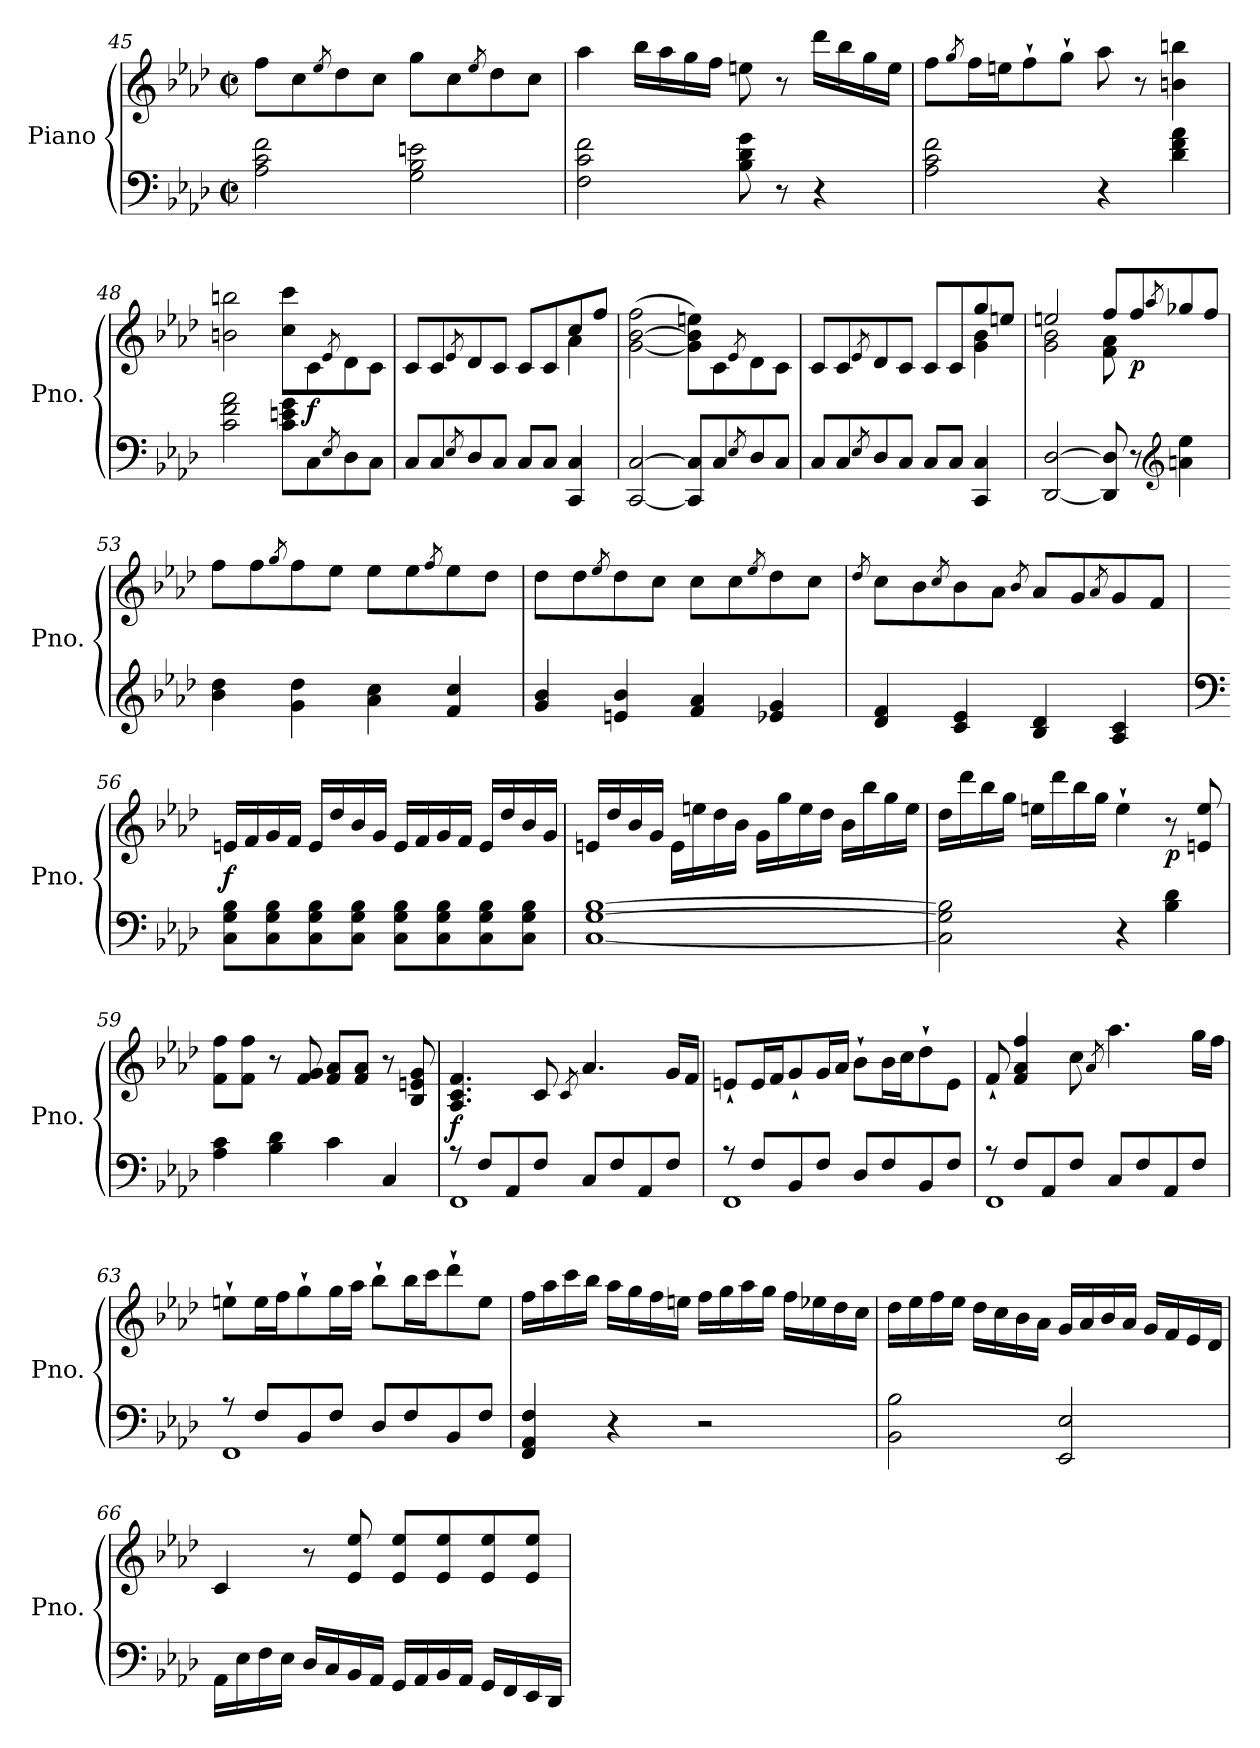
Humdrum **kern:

**kern	**kern	**dynam
*part1	*part1	*part1
*staff2	*staff1	*staff1/2
*I"Piano	*	*
*I'Pno.	*	*
!!LO:LB:g=z
*clefF4	*clefG2	*
*k[b-e-a-d-]	*k[b-e-a-d-]	*
*A-:	*A-:	*
*M2/2	*M2/2	*
*met(c|)	*met(c|)	*
=45	=45	=45
2A-\ 2c\ 2f\	8ff\L	.
.	8cc\	.
.	8qee-/	.
.	8dd-\	.
.	8cc\J	.
2G\ 2B-\ 2en\	8gg\L	.
.	8cc\	.
.	8qee-/	.
.	8dd-\	.
.	8cc\J	.
!!LO:PB:g=z
=46	=46	=46
2F\ 2c\ 2f\	4aa-\	.
.	16bb-\LL	.
.	16aa-\	.
.	16gg\	.
.	16ff\JJ	.
8B-\ 8d-\ 8g\	8een\	.
8r	8r	.
4r	16ddd-\LL	.
.	16bb-\	.
.	16gg\	.
.	16ee\JJ	.
=47	=47	=47
2A-\ 2c\ 2f\	8ff\L	.
.	8qgg/	.
.	16ff\L	.
.	16een\J	.
.	8ff`\	.
.	8gg`\J	.
4r	8aa-\	.
.	8r	.
4d-\ 4f\ 4a-\	4bn\ 4bbn\	.
=48	=48	=48
2c\ 2f\ 2a-\	2bn\ 2bbn\	.
8c\ 8en\ 8g\L	8cc\ 8ccc\L	.
!	!	!LO:DY:b
8C\	8c\	f
8qE-/	8qe-/	.
8D-\	8d-\	.
8C\J	8c\J	.
=49	=49	=49
*	*^	*
8C/L	8c/L	2ryy	.
8C/	8c/	.	.
8qE-/	8qe-/	.	.
8D-/	8d-/	.	.
8C/J	8c/J	.	.
8C/L	8c/L	4ryy	.
8C/J	8c/	.	.
4CC/ 4C/	8cc/	4a-\	.
.	8ff/J	.	.
*	*v	*v	*
!!LO:LB:g=z
=50	=50	=50
[2CC/ [2C/	([2g\ [2b-\ 2ff\	.
8CC/] 8C/]L	8g\] 8b-\] 8een\L)	.
8C/	8c\	.
8qE-/	8qe-/	.
8D-/	8d-\	.
8C/J	8c\J	.
!!LO:LB:g=z
=51	=51	=51
*	*^	*
8C/L	8c/L	2ryy	.
8C/	8c/	.	.
8qE-/	8qe-/	.	.
8D-/	8d-/	.	.
8C/J	8c/J	.	.
8C/L	8c/L	4ryy	.
8C/J	8c/	.	.
4CC/ 4C/	8gg/	4g\ 4b-\	.
.	8een/J	.	.
=52	=52	=52	=52
[2DD-/ [2D-/	2een/	2g\ 2b-\	.
8DD-/] 8D-/]	8ff/L	8f\ 8a-\	.
!	!	!	!LO:DY:b
8r	8ff/	8ryy	p
*clefG2	*	*	*
.	8qaa-/	.	.
4an\ 4ee-\	8gg-X/	4ryy	.
.	8ff/J	.	.
*	*v	*v	*
=53	=53	=53
4b-\ 4dd-\	8ff\L	.
.	8ff\	.
.	8qgg/	.
4g\ 4dd-\	8ff\	.
.	8ee-\J	.
4a-\ 4cc\	8ee-\L	.
.	8ee-\	.
.	8qff/	.
4f/ 4cc/	8ee-\	.
.	8dd-\J	.
=54	=54	=54
4g/ 4b-/	8dd-\L	.
.	8dd-\	.
.	8qee-/	.
4en/ 4b-/	8dd-\	.
.	8cc\J	.
4f/ 4a-/	8cc\L	.
.	8cc\	.
.	8qee-/	.
4e-X/ 4g/	8dd-\	.
.	8cc\J	.
!!LO:LB:g=z
=55	=55	=55
.	8qdd-/	.
4d-/ 4f/	8cc\L	.
.	8b-\	.
.	8qcc/	.
4c/ 4e-/	8b-\	.
.	8a-\J	.
.	8qb-/	.
4B-/ 4d-/	8a-/L	.
.	8g/	.
.	8qa-/	.
4A-/ 4c/	8g/	.
.	8f/J	.
!!LO:LB:g=z
=56	=56	=56
*clefF4	*	*
!	!	!LO:DY:b
8C\ 8G\ 8B-\L	16en/LL	f
.	16f/	.
8C\ 8G\ 8B-\	16g/	.
.	16f/JJ	.
8C\ 8G\ 8B-\	16e/LL	.
.	16dd-/	.
8C\ 8G\ 8B-\J	16b-/	.
.	16g/JJ	.
8C\ 8G\ 8B-\L	16e/LL	.
.	16f/	.
8C\ 8G\ 8B-\	16g/	.
.	16f/JJ	.
8C\ 8G\ 8B-\	16e/LL	.
.	16dd-/	.
8C\ 8G\ 8B-\J	16b-/	.
.	16g/JJ	.
=57	=57	=57
[1C [1G [1B-	16en/LL	.
.	16dd-/	.
.	16b-/	.
.	16g/JJ	.
.	16e\LL	.
.	16een\	.
.	16dd-\	.
.	16b-\JJ	.
.	16g\LL	.
.	16gg\	.
.	16ee\	.
.	16dd-\JJ	.
.	16b-\LL	.
.	16bb-\	.
.	16gg\	.
.	16ee\JJ	.
=58	=58	=58
2C\] 2G\] 2B-\]	16dd-\LL	.
.	16ddd-\	.
.	16bb-\	.
.	16gg\JJ	.
.	16een\LL	.
.	16ddd-\	.
.	16bb-\	.
.	16gg\JJ	.
4r	4ee`\	.
!	!	!LO:DY:b
4B-\ 4d-\	8r	p
.	8en/ 8ee/	.
!!LO:LB:g=z
=59	=59	=59
4A-\ 4c\	8f\ 8ff\L	.
.	8f\ 8ff\J	.
4B-\ 4d-\	8r	.
.	8f/ 8g/	.
4c\	8f/ 8a-/L	.
.	8f/ 8a-/J	.
4C/	8r	.
.	8B-/ 8en/ 8g/	.
!!LO:PB:g=z
=60	=60	=60
*^	*	*
!	!	!	!LO:DY:b
8r	1FF	4.A-/ 4.c/ 4.f/	f
8F/L	.	.	.
8AA-/	.	.	.
8F/J	.	8c/	.
.	.	8qc/	.
8C/L	.	4.a-/	.
8F/	.	.	.
8AA-/	.	.	.
8F/J	.	16g/LL	.
.	.	16f/JJ	.
=61	=61	=61	=61
8r	1FF	8en`/L	.
8F/L	.	16e/L	.
.	.	16f/J	.
8BB-/	.	8g`/	.
8F/J	.	16g/L	.
.	.	16a-/JJ	.
8D-/L	.	8b-`\L	.
8F/	.	16b-\L	.
.	.	16cc\J	.
8BB-/	.	8dd-`\	.
8F/J	.	8e\J	.
=62	=62	=62	=62
8r	1FF	8f`/	.
8F/L	.	4f/ 4a-/ 4ff/	.
8AA-/	.	.	.
8F/J	.	8cc\	.
.	.	8qa-/	.
8C/L	.	4.aa-\	.
8F/	.	.	.
8AA-/	.	.	.
8F/J	.	16gg\LL	.
.	.	16ff\JJ	.
=63	=63	=63	=63
8r	1FF	8een`\L	.
8F/L	.	16ee\L	.
.	.	16ff\J	.
8BB-/	.	8gg`\	.
8F/J	.	16gg\L	.
.	.	16aa-\JJ	.
8D-/L	.	8bb-`\L	.
8F/	.	16bb-\L	.
.	.	16ccc\J	.
8BB-/	.	8ddd-`\	.
8F/J	.	8ee\J	.
*v	*v	*	*
!!LO:LB:g=z
=64	=64	=64
4FF/ 4AA-/ 4F/	16ff\LL	.
.	16aa-\	.
.	16ccc\	.
.	16bb-\JJ	.
4r	16aa-\LL	.
.	16gg\	.
.	16ff\	.
.	16een\JJ	.
2r	16ff\LL	.
.	16gg\	.
.	16aa-\	.
.	16gg\JJ	.
.	16ff\LL	.
.	16ee-X\	.
.	16dd-\	.
.	16cc\JJ	.
=65	=65	=65
2BB-\ 2B-\	16dd-\LL	.
.	16ee-\	.
.	16ff\	.
.	16ee-\JJ	.
.	16dd-\LL	.
.	16cc\	.
.	16b-\	.
.	16a-\JJ	.
2EE-/ 2E-/	16g/LL	.
.	16a-/	.
.	16b-/	.
.	16a-/JJ	.
.	16g/LL	.
.	16f/	.
.	16e-/	.
.	16d-/JJ	.
!!LO:LB:g=z
=66	=66	=66
16AA-\LL	4c/	.
16E-\	.	.
16F\	.	.
16E-\JJ	.	.
16D-/LL	8r	.
16C/	.	.
16BB-/	8e-/ 8ee-/	.
16AA-/JJ	.	.
16GG/LL	8e-/ 8ee-/L	.
16AA-/	.	.
16BB-/	8e-/ 8ee-/	.
16AA-/JJ	.	.
16GG/LL	8e-/ 8ee-/	.
16FF/	.	.
16EE-/	8e-/ 8ee-/J	.
16DD-/JJ	.	.
=	=	=
*-	*-	*-
